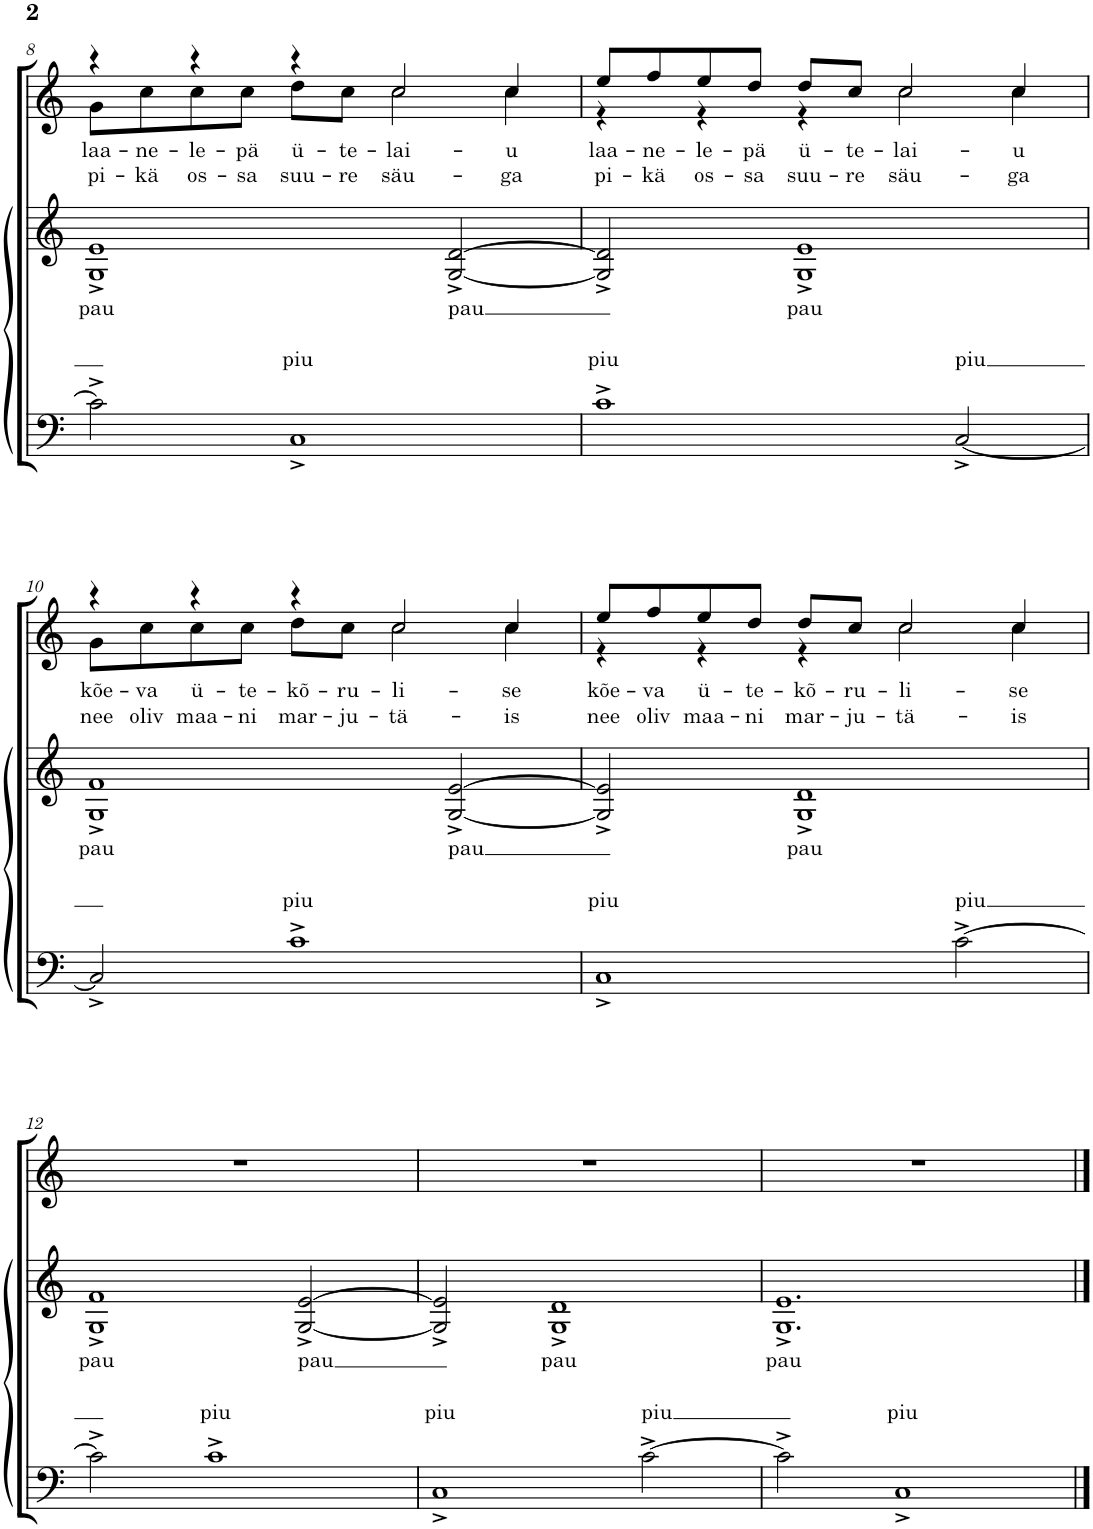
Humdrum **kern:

**kern	**text	**kern	**text	**kern	**text	**text
*part3	*part3	*part2	*part2	*part1	*part1	*part1
*staff3	*staff3	*staff2	*staff2	*staff1	*staff1	*staff1
*I"Bass	*	*I"Alto	*	*I"Soprano	*	*
!!LO:PB:g=z
*clefF4	*	*clefG2	*	*clefG2	*	*
*k[]	*	*k[]	*	*k[]	*	*
*M3/2	*	*M3/2	*	*M3/2	*	*
=8	=8	=8	=8	=8	=8	=8
!	!	!	!LO:LY:b	!	!LO:LY:b	!LO:LY:b
*	*	*	*	*^	*	*
2c^\]	.	1G^ 1e^	pau	4r	8g\L	laa-	pi-
!	!	!	!	!	!	!LO:LY:b	!LO:LY:b
.	.	.	.	.	8cc\	-ne-	-kä
!	!	!	!	!	!	!LO:LY:b	!LO:LY:b
.	.	.	.	4r	8cc\	-le-	os-
!	!	!	!	!	!	!LO:LY:b	!LO:LY:b
.	.	.	.	.	8cc\J	-pä	-sa
!	!LO:LY:a	!	!	!	!	!LO:LY:b	!LO:LY:b
1C^	piu	.	.	4r	8dd\L	ü-	suu-
!	!	!	!	!	!	!LO:LY:b	!LO:LY:b
.	.	.	.	.	8cc\J	-te-	-re
!	!	!	!	!	!	!LO:LY:b	!LO:LY:b
.	.	.	.	2cc/	2cc\	-lai-	säu-
!	!	!	!LO:LY:b	!	!	!	!
.	.	[2G/^ [2d/^	pau	.	.	.	.
!	!	!	!	!	!	!LO:LY:b	!LO:LY:b
.	.	.	.	4cc/	4cc\	-u	-ga
=9	=9	=9	=9	=9	=9	=9	=9
!	!LO:LY:a	!	!	!	!	!LO:LY:b	!LO:LY:b
1c^	piu	2G/]^ 2d/]^	.	8ee/L	4r	laa-	pi-
!	!	!	!	!	!	!LO:LY:b	!LO:LY:b
.	.	.	.	8ff/	.	-ne-	-kä
!	!	!	!	!	!	!LO:LY:b	!LO:LY:b
.	.	.	.	8ee/	4r	-le-	os-
!	!	!	!	!	!	!LO:LY:b	!LO:LY:b
.	.	.	.	8dd/J	.	-pä	-sa
!	!	!	!LO:LY:b	!	!	!LO:LY:b	!LO:LY:b
.	.	1G^ 1e^	pau	8dd/L	4r	ü-	suu-
!	!	!	!	!	!	!LO:LY:b	!LO:LY:b
.	.	.	.	8cc/J	.	-te-	-re
!	!	!	!	!	!	!LO:LY:b	!LO:LY:b
.	.	.	.	2cc/	2cc\	-lai-	säu-
!	!LO:LY:a	!	!	!	!	!	!
[2C^/	piu	.	.	.	.	.	.
!	!	!	!	!	!	!LO:LY:b	!LO:LY:b
.	.	.	.	4cc/	4cc\	-u	-ga
!!LO:LB:g=z	!!
=10	=10	=10	=10	=10	=10	=10	=10
!	!	!	!LO:LY:b	!	!	!LO:LY:b	!LO:LY:b
2C^/]	.	1G^ 1f^	pau	4r	8g\L	kõe-	nee
!	!	!	!	!	!	!LO:LY:b	!LO:LY:b
.	.	.	.	.	8cc\	-va	oliv
!	!	!	!	!	!	!LO:LY:b	!LO:LY:b
.	.	.	.	4r	8cc\	ü-	maa-
!	!	!	!	!	!	!LO:LY:b	!LO:LY:b
.	.	.	.	.	8cc\J	-te-	-ni
!	!LO:LY:a	!	!	!	!	!LO:LY:b	!LO:LY:b
1c^	piu	.	.	4r	8dd\L	-kõ-	mar-
!	!	!	!	!	!	!LO:LY:b	!LO:LY:b
.	.	.	.	.	8cc\J	-ru-	-ju-
!	!	!	!	!	!	!LO:LY:b	!LO:LY:b
.	.	.	.	2cc/	2cc\	-li-	-tä-
!	!	!	!LO:LY:b	!	!	!	!
.	.	[2G/^ [2e/^	pau	.	.	.	.
!	!	!	!	!	!	!LO:LY:b	!LO:LY:b
.	.	.	.	4cc/	4cc\	-se	-is
=11	=11	=11	=11	=11	=11	=11	=11
!	!LO:LY:a	!	!	!	!	!LO:LY:b	!LO:LY:b
1C^	piu	2G/]^ 2e/]^	.	8ee/L	4r	kõe-	nee
!	!	!	!	!	!	!LO:LY:b	!LO:LY:b
.	.	.	.	8ff/	.	-va	oliv
!	!	!	!	!	!	!LO:LY:b	!LO:LY:b
.	.	.	.	8ee/	4r	ü-	maa-
!	!	!	!	!	!	!LO:LY:b	!LO:LY:b
.	.	.	.	8dd/J	.	-te-	-ni
!	!	!	!LO:LY:b	!	!	!LO:LY:b	!LO:LY:b
.	.	1G^ 1d^	pau	8dd/L	4r	-kõ-	mar-
!	!	!	!	!	!	!LO:LY:b	!LO:LY:b
.	.	.	.	8cc/J	.	-ru-	-ju-
!	!	!	!	!	!	!LO:LY:b	!LO:LY:b
.	.	.	.	2cc/	2cc\	-li-	-tä-
!	!LO:LY:a	!	!	!	!	!	!
[2c^\	piu	.	.	.	.	.	.
!	!	!	!	!	!	!LO:LY:b	!LO:LY:b
.	.	.	.	4cc/	4cc\	-se	-is
!!LO:LB:g=z
=12	=12	=12	=12	=12	=12	=12	=12
!	!	!	!LO:LY:b	!	!	!	!
*	*	*	*	*v	*v	*	*
2c^\]	.	1G^ 1f^	pau	1.r	.	.
!	!LO:LY:a	!	!	!	!	!
1c^	piu	.	.	.	.	.
!	!	!	!LO:LY:b	!	!	!
.	.	[2G/^ [2e/^	pau	.	.	.
=13	=13	=13	=13	=13	=13	=13
!	!LO:LY:a	!	!	!	!	!
1C^	piu	2G/]^ 2e/]^	.	1.r	.	.
!	!	!	!LO:LY:b	!	!	!
.	.	1G^ 1d^	pau	.	.	.
!	!LO:LY:a	!	!	!	!	!
[2c^\	piu	.	.	.	.	.
=14	=14	=14	=14	=14	=14	=14
!	!	!	!LO:LY:b	!	!	!
2c^\]	.	1.G^ 1.e^	pau	1.r	.	.
!	!LO:LY:a	!	!	!	!	!
1C^	piu	.	.	.	.	.
==	==	==	==	==	==	==
*-	*-	*-	*-	*-	*-	*-
